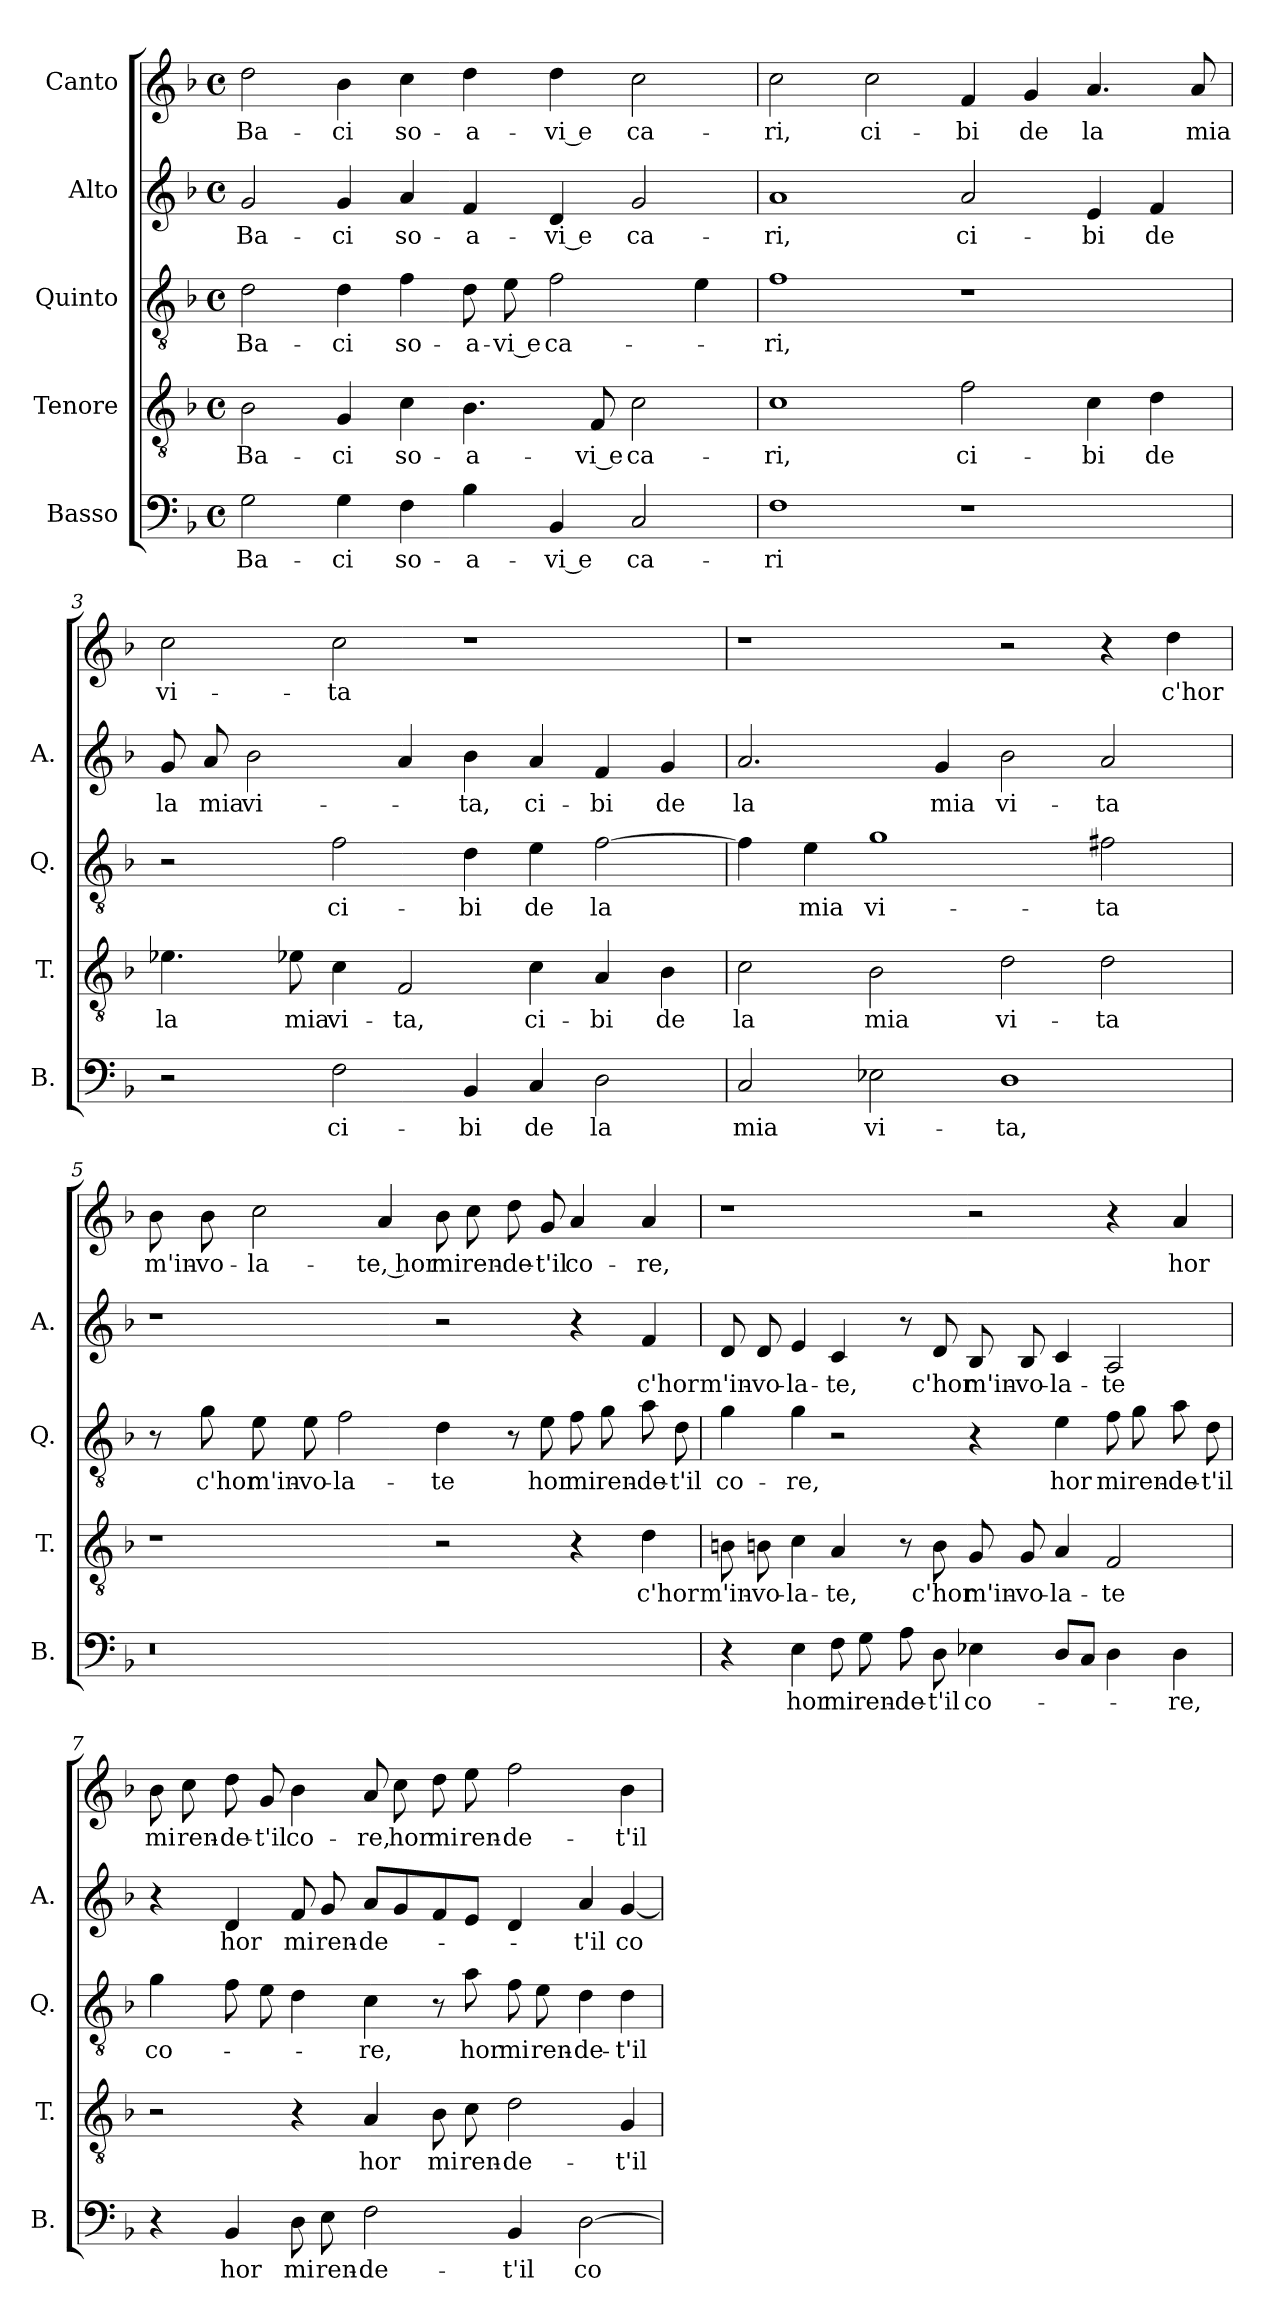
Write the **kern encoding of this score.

**kern	**text	**kern	**text	**kern	**text	**kern	**text	**kern	**text
*part5	*part5	*part4	*part4	*part3	*part3	*part2	*part2	*part1	*part1
*staff5	*staff5	*staff4	*staff4	*staff3	*staff3	*staff2	*staff2	*staff1	*staff1
*I"Basso	*	*I"Tenore	*	*I"Quinto	*	*I"       Alto	*	*I"Canto	*
*I'B.	*	*I'T.	*	*I'Q.	*	*I'A.	*	*	*
*clefF4	*	*clefGv2	*	*clefGv2	*	*clefG2	*	*clefG2	*
*k[b-]	*	*k[b-]	*	*k[b-]	*	*k[b-]	*	*k[b-]	*
*F:	*	*F:	*	*F:	*	*F:	*	*F:	*
*M4/4	*	*M4/4	*	*M4/4	*	*M4/4	*	*M4/4	*
*met(c)	*	*met(c)	*	*met(c)	*	*met(c)	*	*met(c)	*
=1	=1	=1	=1	=1	=1	=1	=1	=1	=1
2G\	Ba-	2B-\	Ba-	2d\	Ba-	2g/	Ba-	2dd\	Ba-
4G\	-ci	4G/	-ci	4d\	-ci	4g/	-ci	4b-\	-ci
4F\	so-	4c\	so-	4f\	so-	4a/	so-	4cc\	so-
4B-\	-a-	4.B-\	-a-	8d\	-a-	4f/	-a-	4dd\	-a-
.	.	.	.	8e\	-vi e	.	.	.	.
4BB-/	-vi e	.	.	2f\	ca-	4d/	-vi e	4dd\	-vi e
.	.	8F/	-vi e	.	.	.	.	.	.
2C/	ca-	2c\	ca-	.	.	2g/	ca-	2cc\	ca-
.	.	.	.	4e\	.	.	.	.	.
=2	=2	=2	=2	=2	=2	=2	=2	=2	=2
1F\	-ri	1c\	-ri,	1f\	-ri,	1a/	-ri,	2cc\	-ri,
.	.	.	.	.	.	.	.	2cc\	ci-
1r	.	2f\	ci-	1r	.	2a/	ci-	4f/	-bi
.	.	.	.	.	.	.	.	4g/	de
.	.	4c\	-bi	.	.	4e/	-bi	4.a/	la
.	.	4d\	de	.	.	4f/	de	.	.
.	.	.	.	.	.	.	.	8a/	mia
=3	=3	=3	=3	=3	=3	=3	=3	=3	=3
2r	.	4.e-X\	la	2r	.	8g/	la	2cc\	vi-
.	.	.	.	.	.	8a/	mia	.	.
.	.	.	.	.	.	2b-\	vi-	.	.
.	.	8e-X\	mia	.	.	.	.	.	.
2F\	ci-	4c\	vi-	2f\	ci-	.	.	2cc\	-ta
.	.	2F/	-ta,	.	.	4a/	.	.	.
4BB-/	-bi	.	.	4d\	-bi	4b-\	-ta,	1r	.
4C/	de	4c\	ci-	4e\	de	4a/	ci-	.	.
2D\	la	4A/	-bi	[2f\	la	4f/	-bi	.	.
.	.	4B-\	de	.	.	4g/	de	.	.
=4	=4	=4	=4	=4	=4	=4	=4	=4	=4
2C/	mia	2c\	la	4f\]	.	2.a/	la	1r	.
.	.	.	.	4e\	mia	.	.	.	.
2E-X\	vi-	2B-\	mia	1g\	vi-	.	.	.	.
.	.	.	.	.	.	4g/	mia	.	.
1D\	-ta,	2d\	vi-	.	.	2b-\	vi-	2r	.
.	.	2d\	-ta	2f#X\	-ta	2a/	-ta	4r	.
.	.	.	.	.	.	.	.	4dd\	c'hor
=5	=5	=5	=5	=5	=5	=5	=5	=5	=5
!LO:N:vis=0	!	!	!	!	!	!	!	!	!
1r	.	1r	.	8r	.	1r	.	8b-\	m'in-
.	.	.	.	8g\	c'hor	.	.	8b-\	-vo-
.	.	.	.	8e\	m'in-	.	.	2cc\	-la-
.	.	.	.	8e\	-vo-	.	.	.	.
.	.	.	.	2f\	-la-	.	.	.	.
.	.	.	.	.	.	.	.	4a/	-te, hor
1ryy	.	2r	.	4d\	-te	2r	.	8b-\	mi
.	.	.	.	.	.	.	.	8cc\	ren-
.	.	.	.	8r	.	.	.	8dd\	-de-
.	.	.	.	8e\	hor	.	.	8g/	-t'il
.	.	4r	.	8f\	mi	4r	.	4a/	co-
.	.	.	.	8g\	ren-	.	.	.	.
.	.	4d\	c'hor	8a\	-de-	4f/	c'hor	4a/	-re,
.	.	.	.	8d\	-t'il	.	.	.	.
=6	=6	=6	=6	=6	=6	=6	=6	=6	=6
4r	.	8Bn\	m'in-	4g\	co-	8d/	m'in-	1r	.
.	.	8Bn\	-vo-	.	.	8d/	-vo-	.	.
4E\	hor	4c\	-la-	4g\	-re,	4e/	-la-	.	.
8F\	mi	4A/	-te,	2r	.	4c/	-te,	.	.
8G\	ren-	.	.	.	.	.	.	.	.
8A\	-de-	8r	.	.	.	8r	.	.	.
8D\	-t'il	8B\	c'hor	.	.	8d/	c'hor	.	.
4E-X\	co-	8G/	m'in-	4r	.	8B-/	m'in-	2r	.
.	.	8G/	-vo-	.	.	8B-/	-vo-	.	.
8D/L	.	4A/	-la-	4e\	hor	4c/	-la-	.	.
8C/J	.	.	.	.	.	.	.	.	.
4D\	.	2F/	-te	8f\	mi	2A/	-te	4r	.
.	.	.	.	8g\	ren-	.	.	.	.
4D\	-re,	.	.	8a\	-de-	.	.	4a/	hor
.	.	.	.	8d\	-t'il	.	.	.	.
=7	=7	=7	=7	=7	=7	=7	=7	=7	=7
4r	.	2r	.	4g\	co-	4r	.	8b-\	mi
.	.	.	.	.	.	.	.	8cc\	ren-
4BB-/	hor	.	.	8f\	.	4d/	hor	8dd\	-de-
.	.	.	.	8e\	.	.	.	8g/	-t'il
8D\	mi	4r	.	4d\	.	8f/	mi	4b-\	co-
8E\	ren-	.	.	.	.	8g/	ren-	.	.
2F\	-de-	4A/	hor	4c\	-re,	8a/L	-de-	8a/	-re,
.	.	.	.	.	.	8g/	.	8cc\	hor
.	.	8B-\	mi	8r	.	8f/	.	8dd\	mi
.	.	8c\	ren-	8a\	hor	8e/J	.	8ee\	ren-
4BB-/	-t'il	2d\	-de-	8f\	mi	4d/	.	2ff\	-de-
.	.	.	.	8e\	ren-	.	.	.	.
[2D\	co-	.	.	4d\	-de-	4a/	-t'il	.	.
.	.	4G/	-t'il	4d\	-t'il	[4g/	co-	4b-\	-t'il
=	=	=	=	=	=	=	=	=	=
*-	*-	*-	*-	*-	*-	*-	*-	*-	*-
